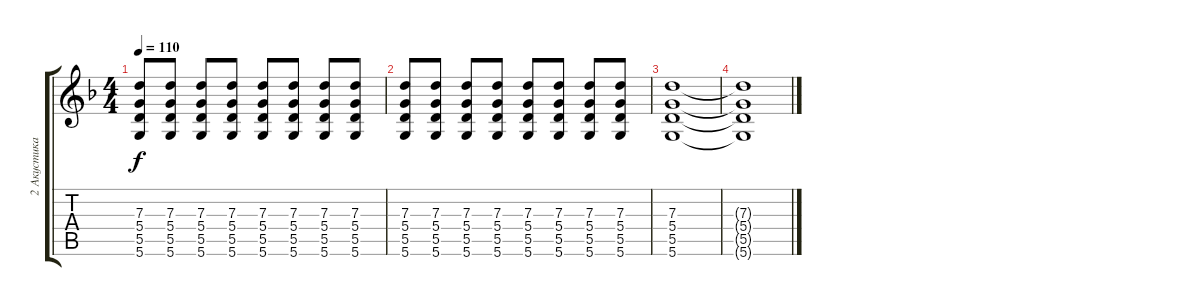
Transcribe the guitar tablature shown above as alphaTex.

\track ("2 Акустика " "2 Акустика") {instrument acousticguitarsteel}
\staff {score tabs}
\tuning (E4 B3 G3 D3 A2 D2) {hide}
\ts (4 4)
\tempo 110
\clef g2
\ks dminor
(7.3 5.4 5.5 5.6).8{dy f} (7.3 5.4 5.5 5.6).8 (7.3 5.4 5.5 5.6).8 (7.3 5.4 5.5 5.6).8 (7.3 5.4 5.5 5.6).8 (7.3 5.4 5.5 5.6).8 (7.3 5.4 5.5 5.6).8 (7.3 5.4 5.5 5.6).8 |
(7.3 5.4 5.5 5.6).8 (7.3 5.4 5.5 5.6).8 (7.3 5.4 5.5 5.6).8 (7.3 5.4 5.5 5.6).8 (7.3 5.4 5.5 5.6).8 (7.3 5.4 5.5 5.6).8 (7.3 5.4 5.5 5.6).8 (7.3 5.4 5.5 5.6).8 |
(7.3 5.4 5.5 5.6).1 |
(7.3{t} 5.4{t} 5.5{t} 5.6{t}).1
